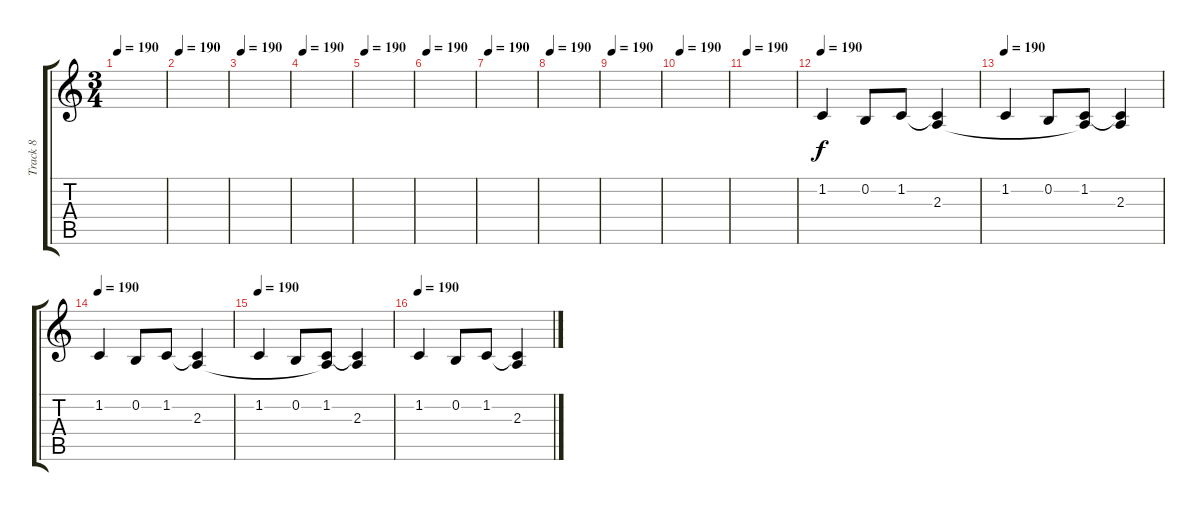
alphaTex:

\track ("Track 8" "Track 8") {instrument choiraahs}
\staff {score tabs}
\tuning (E4 B3 G3 D3 A2 E2) {hide}
\ts (3 4)
\tempo 190
\clef g2
\ks c
|
\tempo 190
|
\tempo 190
|
\tempo 190
|
\tempo 190
|
\tempo 190
|
\tempo 190
|
\tempo 190
|
\tempo 190
|
\tempo 190
|
\tempo 190
|
\tempo 190
1.2.4{dy f volume 13} 0.2.8 1.2.8 (1.2{t} 2.3).4 |
\tempo 190
1.2.4 0.2.8 (1.2 2.3{t}).8 (1.2{t} 2.3).4 |
\tempo 190
1.2.4 0.2.8 1.2.8 (1.2{t} 2.3).4 |
\tempo 190
1.2.4 0.2.8 (1.2 2.3{t}).8 (1.2{t} 2.3).4 |
\tempo 190
1.2.4 0.2.8 1.2.8 (1.2{t} 2.3).4
